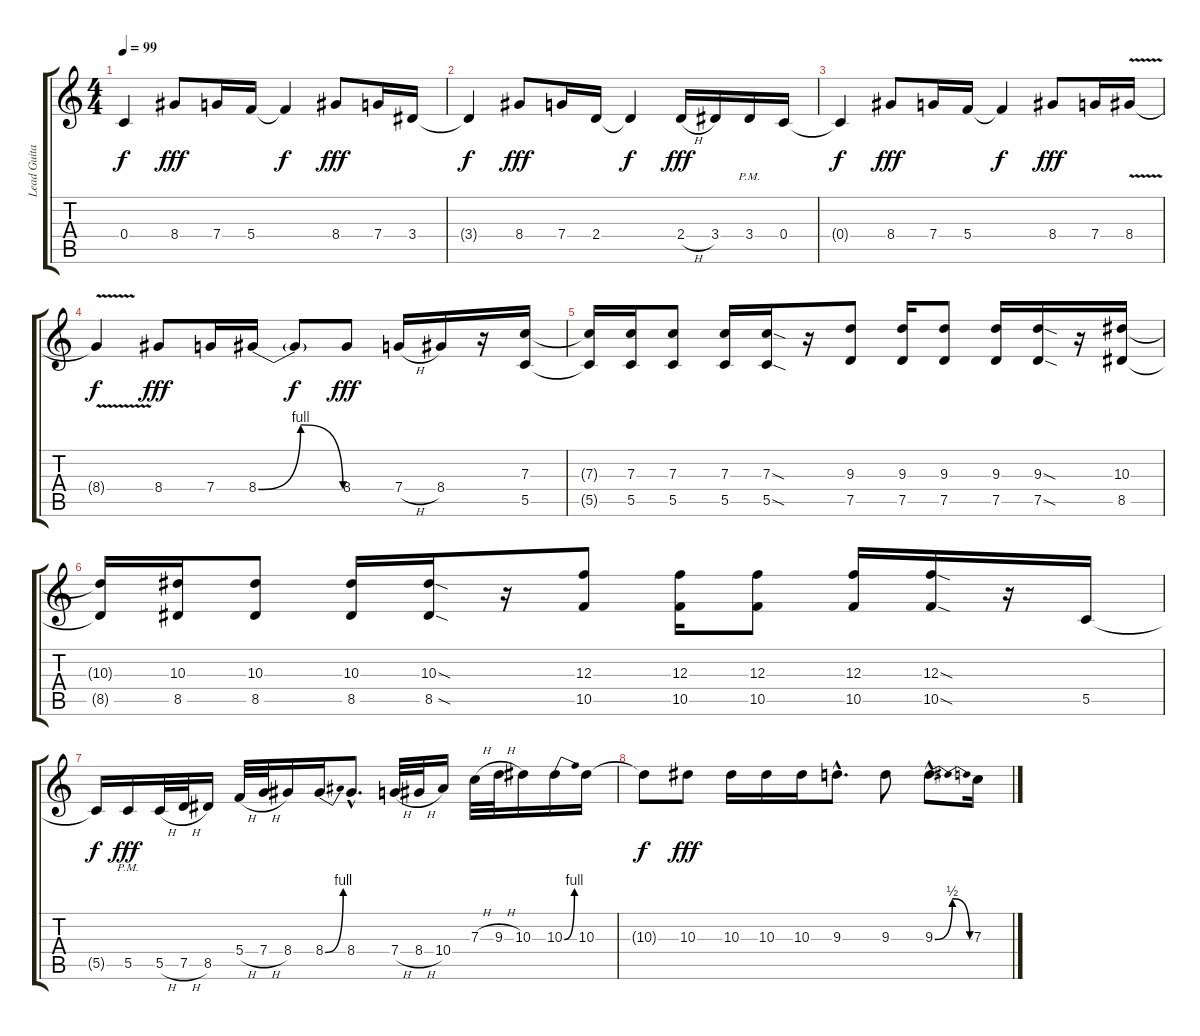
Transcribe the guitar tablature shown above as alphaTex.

\track ("Lead Guitar" "Lead Guita") {instrument distortionguitar}
\staff {score tabs}
\tuning (D4 A3 F3 C3 G2 C2) {hide}
\ts (4 4)
\tempo 99
\clef g2
\ks c
0.4{t}.4{dy f} 8.4.8{dy fff} 7.4.16 5.4.16 5.4{t}.4{dy f} 8.4.8{dy fff} 7.4.16 3.4.16 |
3.4{t}.4{dy f} 8.4.8{dy fff} 7.4.16 2.4.16 2.4{t}.4{dy f} 2.4{h}.16{dy fff} 3.4.16 3.4{pm}.16 0.4.16 |
0.4{t}.4{dy f} 8.4.8{dy fff} 7.4.16 5.4.16 5.4{t}.4{dy f} 8.4.8{dy fff} 7.4.16 8.4{v}.16 |
8.4{t}.4{dy f} 8.4.8{dy fff} 7.4.16 8.4{be (bendrelease 0 0 15 4 50 4 60 0)}.16 8.4{t}.8{dy f} 8.4.8{dy fff} 7.4{h}.16 8.4.16 r.16 (7.3 5.5).16 |
(7.3{t} 5.5{t}).16 (7.3 5.5).16 (7.3 5.5).8 (7.3 5.5).16 (7.3{sod} 5.5{sod}).16 r.16 (9.3 7.5).8 (9.3 7.5).16 (9.3 7.5).8 (9.3 7.5).16 (9.3{sod} 7.5{sod}).16 r.16 (10.3 8.5).16 |
(10.3{t} 8.5{t}).16 (10.3 8.5).16 (10.3 8.5).8 (10.3 8.5).16 (10.3{sod} 8.5{sod}).16 r.16 (12.3 10.5).8 (12.3 10.5).16 (12.3 10.5).8 (12.3 10.5).16 (12.3{sod} 10.5{sod}).16 r.16 5.5.16 |
5.5{t}.16{dy f} 5.5{pm}.16{dy fff} 5.5{h}.32 7.5{h}.32 8.5.16 5.4{h}.32 7.4{h}.32 8.4.16 8.4{be (bend 0 0 60 4)}.16 8.4{hac}.8{d} 7.4{h}.32 8.4{h}.32 10.4.16 7.3{h}.32 9.3{h}.32 10.3.16 10.3{be (bend 0 0 60 4)}.16 10.3.16 |
10.3{t}.8{dy f} 10.3.8{dy fff} 10.3.16 10.3.16 10.3.16 9.3{hac}.8{d} 9.3.8 9.3{be (bendrelease 0 0 20 2 20 2 60 0) hac}.8{d} 7.3.16
